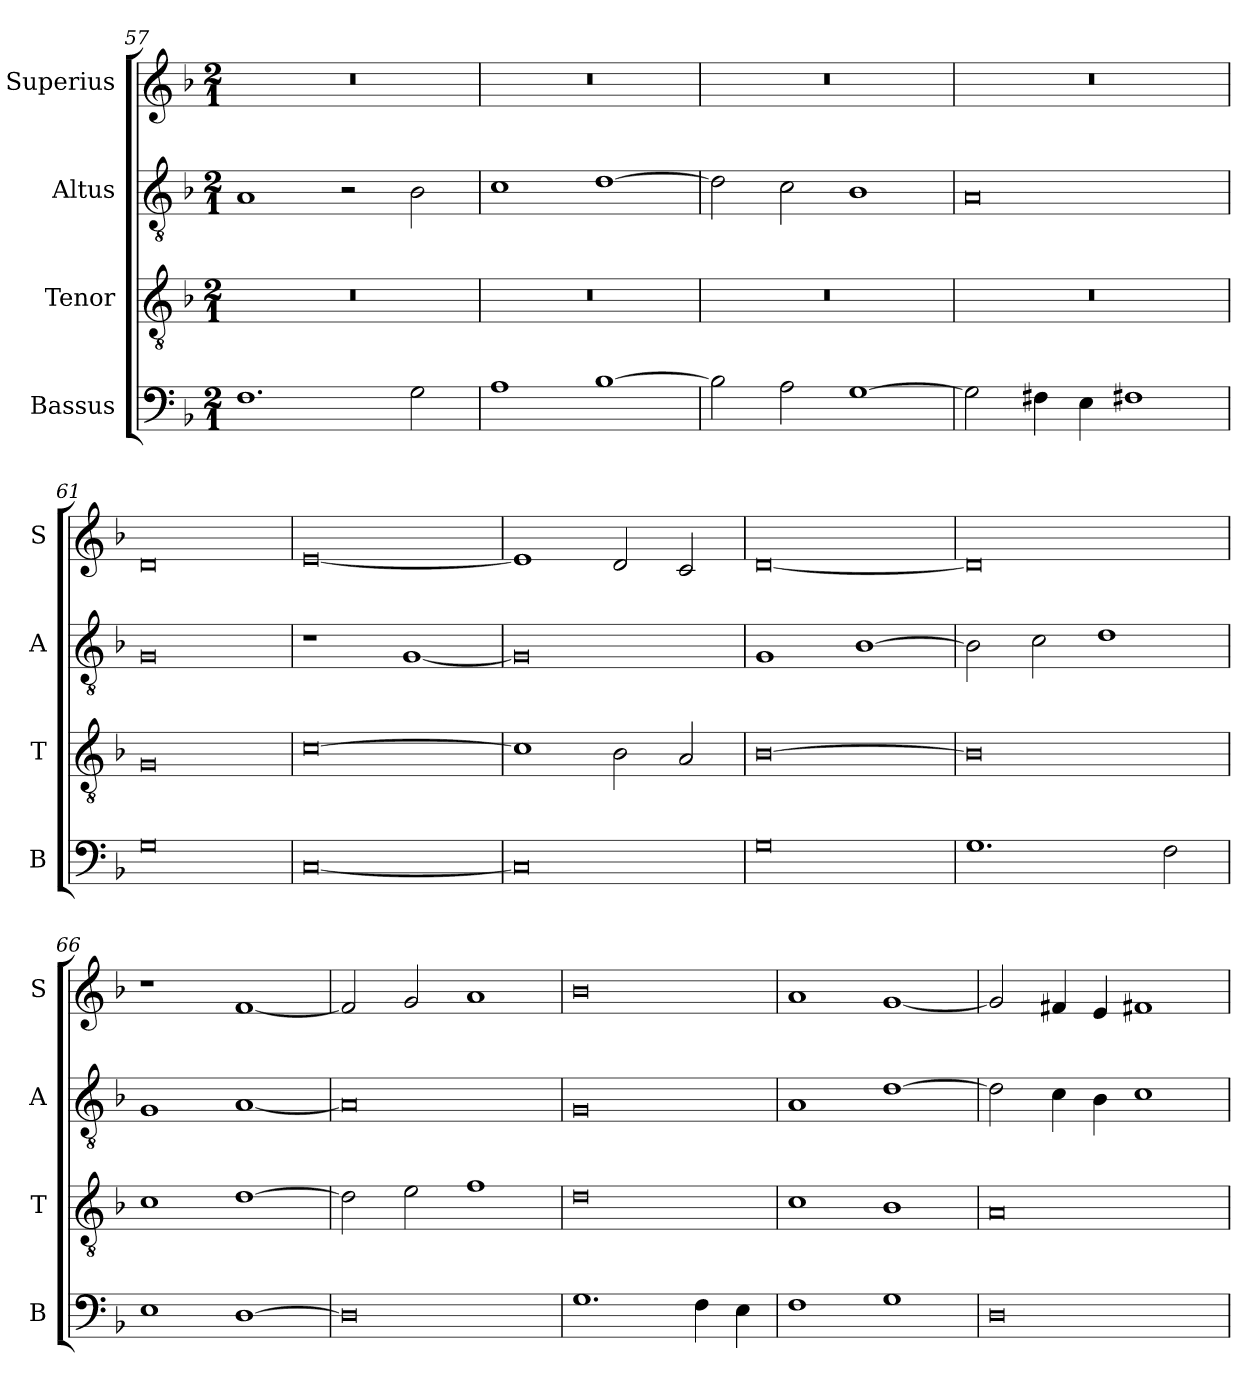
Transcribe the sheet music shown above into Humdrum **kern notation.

**kern	**kern	**kern	**kern
*part4	*part3	*part2	*part1
*staff4	*staff3	*staff2	*staff1
*I"Bassus	*I"Tenor	*I"Altus	*I"Superius
*I'B	*I'T	*I'A	*I'S
*clefF4	*clefGv2	*clefGv2	*clefG2
*k[b-]	*k[b-]	*k[b-]	*k[b-]
*M2/1	*M2/1	*M2/1	*M2/1
=57	=57	=57	=57
1.F	0r	1A	0r
.	.	2r	.
2G\	.	2B-\	.
=58	=58	=58	=58
1A	0r	1c	0r
[1B-	.	[1d	.
=59	=59	=59	=59
2B-\]	0r	2d\]	0r
2A\	.	2c\	.
[1G	.	1B-	.
=60	=60	=60	=60
2G\]	0r	0A	0r
4F#X\	.	.	.
4E\	.	.	.
1F#X	.	.	.
=61	=61	=61	=61
0G	0G	0G	0d
=62	=62	=62	=62
[0C	[0c	1r	[0e
.	.	[1G	.
=63	=63	=63	=63
0C]	1c]	0G]	1e]
.	2B-\	.	2d/
.	2A/	.	2c/
=64	=64	=64	=64
0G	[0B-	1G	[0d
.	.	[1B-	.
=65	=65	=65	=65
1.G	0B-]	2B-\]	0d]
.	.	2c\	.
.	.	1d	.
2F\	.	.	.
=66	=66	=66	=66
1E	1c	1G	1r
[1D	[1d	[1A	[1f
=67	=67	=67	=67
0D]	2d\]	0A]	2f/]
.	2e\	.	2g/
.	1f	.	1a
=68	=68	=68	=68
1.G	0d	0G	0b-
4F\	.	.	.
4E\	.	.	.
=69	=69	=69	=69
1F	1c	1A	1a
1G	1B-	[1d	[1g
=70	=70	=70	=70
0D	0A	2d\]	2g/]
.	.	4c\	4f#X/
.	.	4B-\	4e/
.	.	1c	1f#X
=	=	=	=
*-	*-	*-	*-
